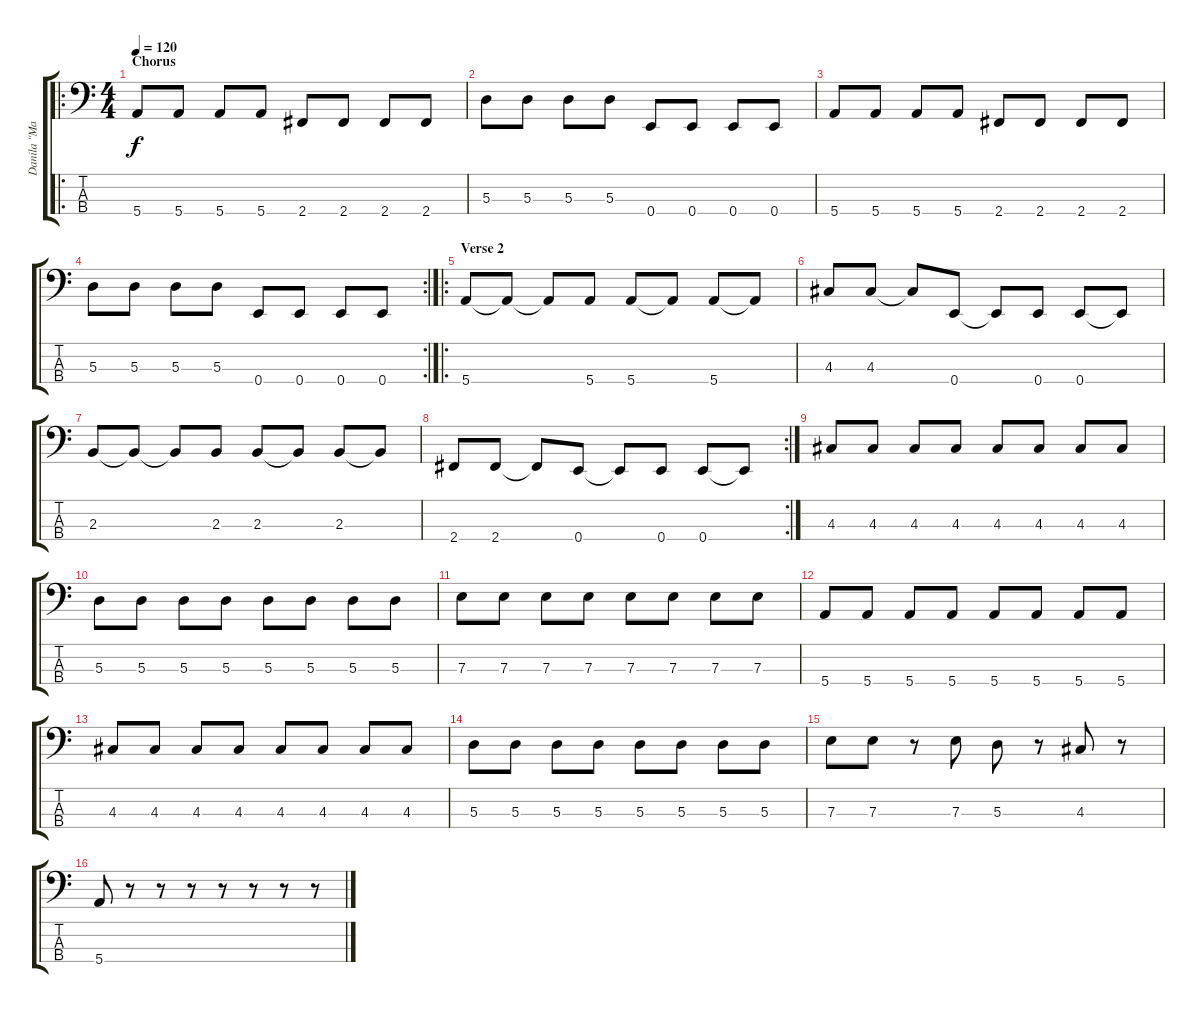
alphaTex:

\track ("Danila \"Masta\"" "Danila \"Ma") {instrument electricbassfinger}
\staff {score tabs}
\tuning (G2 D2 A1 E1) {hide}
\ro
\ts (4 4)
\section ("" "Chorus")
\tempo 120
\clef f4
\ks c
5.4.8{dy f} 5.4.8 5.4.8 5.4.8 2.4.8 2.4.8 2.4.8 2.4.8 |
5.3.8 5.3.8 5.3.8 5.3.8 0.4.8 0.4.8 0.4.8 0.4.8 |
5.4.8 5.4.8 5.4.8 5.4.8 2.4.8 2.4.8 2.4.8 2.4.8 |
\rc 2
5.3.8 5.3.8 5.3.8 5.3.8 0.4.8 0.4.8 0.4.8 0.4.8 |
\ro
\section ("" "Verse 2")
5.4.8 5.4{t}.8 5.4{t}.8 5.4.8 5.4.8 5.4{t}.8 5.4.8 5.4{t}.8 |
4.3.8 4.3.8 4.3{t}.8 0.4.8 0.4{t}.8 0.4.8 0.4.8 0.4{t}.8 |
2.3.8 2.3{t}.8 2.3{t}.8 2.3.8 2.3.8 2.3{t}.8 2.3.8 2.3{t}.8 |
\rc 2
2.4.8 2.4.8 2.4{t}.8 0.4.8 0.4{t}.8 0.4.8 0.4.8 0.4{t}.8 |
4.3.8 4.3.8 4.3.8 4.3.8 4.3.8 4.3.8 4.3.8 4.3.8 |
5.3.8 5.3.8 5.3.8 5.3.8 5.3.8 5.3.8 5.3.8 5.3.8 |
7.3.8 7.3.8 7.3.8 7.3.8 7.3.8 7.3.8 7.3.8 7.3.8 |
5.4.8 5.4.8 5.4.8 5.4.8 5.4.8 5.4.8 5.4.8 5.4.8 |
4.3.8 4.3.8 4.3.8 4.3.8 4.3.8 4.3.8 4.3.8 4.3.8 |
5.3.8 5.3.8 5.3.8 5.3.8 5.3.8 5.3.8 5.3.8 5.3.8 |
7.3.8 7.3.8 r.8 7.3.8 5.3.8 r.8 4.3.8 r.8 |
5.4.8 r.8 r.8 r.8 r.8 r.8 r.8 r.8
